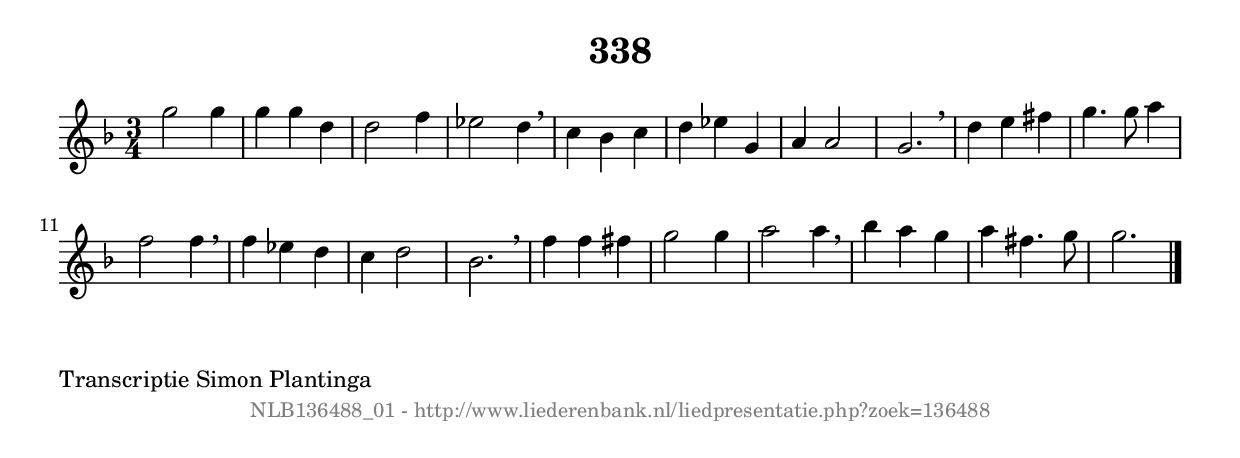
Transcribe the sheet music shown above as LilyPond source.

%
% produced by wce2krn 1.64 (7 June 2014)
%
\version"2.16"
#(append! paper-alist '(("long" . (cons (* 210 mm) (* 2000 mm)))))
#(set-default-paper-size "long")
sb = {\breathe}
mBreak = {\breathe }
bBreak = {\breathe }
x = {\once\override NoteHead #'style = #'cross }
gl=\glissando
itime={\override Staff.TimeSignature #'stencil = ##f }
ficta = {\once\set suggestAccidentals = ##t}
fine = {\once\override Score.RehearsalMark #'self-alignment-X = #1 \mark \markup {\italic{Fine}}}
dc = {\once\override Score.RehearsalMark #'self-alignment-X = #1 \mark \markup {\italic{D.C.}}}
dcf = {\once\override Score.RehearsalMark #'self-alignment-X = #1 \mark \markup {\italic{D.C. al Fine}}}
dcc = {\once\override Score.RehearsalMark #'self-alignment-X = #1 \mark \markup {\italic{D.C. al Coda}}}
ds = {\once\override Score.RehearsalMark #'self-alignment-X = #1 \mark \markup {\italic{D.S.}}}
dsf = {\once\override Score.RehearsalMark #'self-alignment-X = #1 \mark \markup {\italic{D.S. al Fine}}}
dsc = {\once\override Score.RehearsalMark #'self-alignment-X = #1 \mark \markup {\italic{D.S. al Coda}}}
pv = {\set Score.repeatCommands = #'((volta "1"))}
sv = {\set Score.repeatCommands = #'((volta "2"))}
tv = {\set Score.repeatCommands = #'((volta "3"))}
qv = {\set Score.repeatCommands = #'((volta "4"))}
xv = {\set Score.repeatCommands = #'((volta #f))}
\header{ tagline = ""
title = "338"
}
\score {{
\key g \dorian
\relative g'
{
\set melismaBusyProperties = #'()
\time 3/4
\tempo 4=120
\override Score.MetronomeMark #'transparent = ##t
\override Score.RehearsalMark #'break-visibility = #(vector #t #t #f)
g'2 g4 | g4 g4 d4 | d2 f4 | ees2 d4 \sb | c4 bes4 c4 | d4 ees4 g,4 | a4 a2 | g2. | \mBreak \bar "|"
d'4 e4 fis4 | g4. g8 a4 | f2 f4 \sb | f4 ees4 d4 | c4 d2 | bes2. | \mBreak \bar "|"
f'4 f4 fis4 | g2 g4 | a2 a4 \sb | bes4 a4 g4 | a4 fis4. g8 | g2. \bar "|."
 }}
 \midi { }
 \layout {
            indent = 0.0\cm
}
}
\markup { \wordwrap-string #" 
Transcriptie Simon Plantinga
"}
\markup { \vspace #0 } \markup { \with-color #grey \fill-line { \center-column { \smaller "NLB136488_01 - http://www.liederenbank.nl/liedpresentatie.php?zoek=136488" } } }
